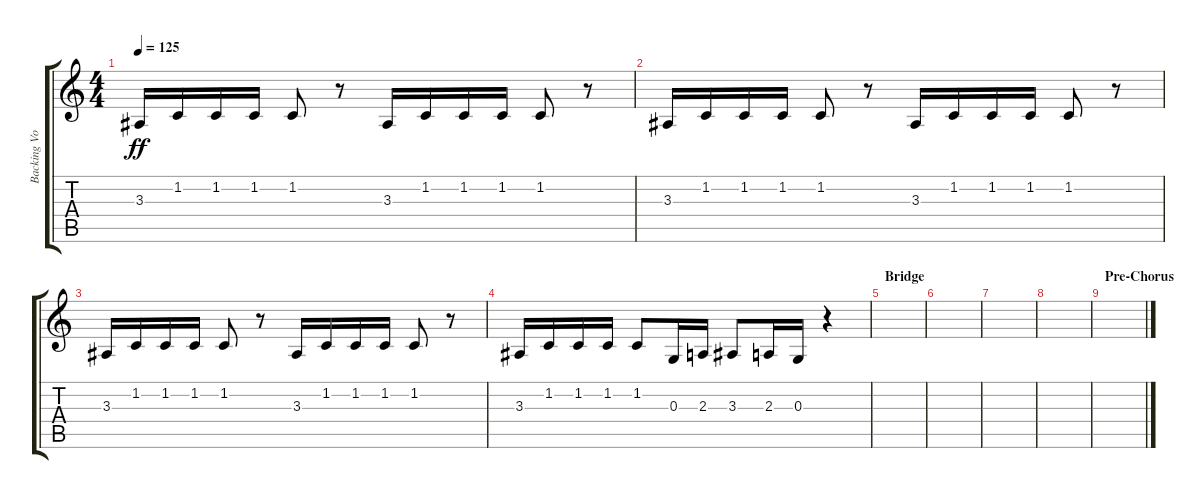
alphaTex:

\track ("Backing Vocals" "Backing Vo") {instrument choiraahs}
\staff {score tabs}
\tuning (E4 B3 G3 D3 A2 E2) {hide}
\ts (4 4)
\tempo 125
\clef g2
\ks c
3.3.16{dy ff} 1.2.16 1.2.16 1.2.16 1.2.8 r.8 3.3.16 1.2.16 1.2.16 1.2.16 1.2.8 r.8 |
3.3.16 1.2.16 1.2.16 1.2.16 1.2.8 r.8 3.3.16 1.2.16 1.2.16 1.2.16 1.2.8 r.8 |
3.3.16 1.2.16 1.2.16 1.2.16 1.2.8 r.8 3.3.16 1.2.16 1.2.16 1.2.16 1.2.8 r.8 |
3.3.16 1.2.16 1.2.16 1.2.16 1.2.8 0.3.16 2.3.16 3.3.8 2.3.16 0.3.16 r.4 |
\section ("" "Bridge")
|
|
|
|
\section ("" "Pre-Chorus")
